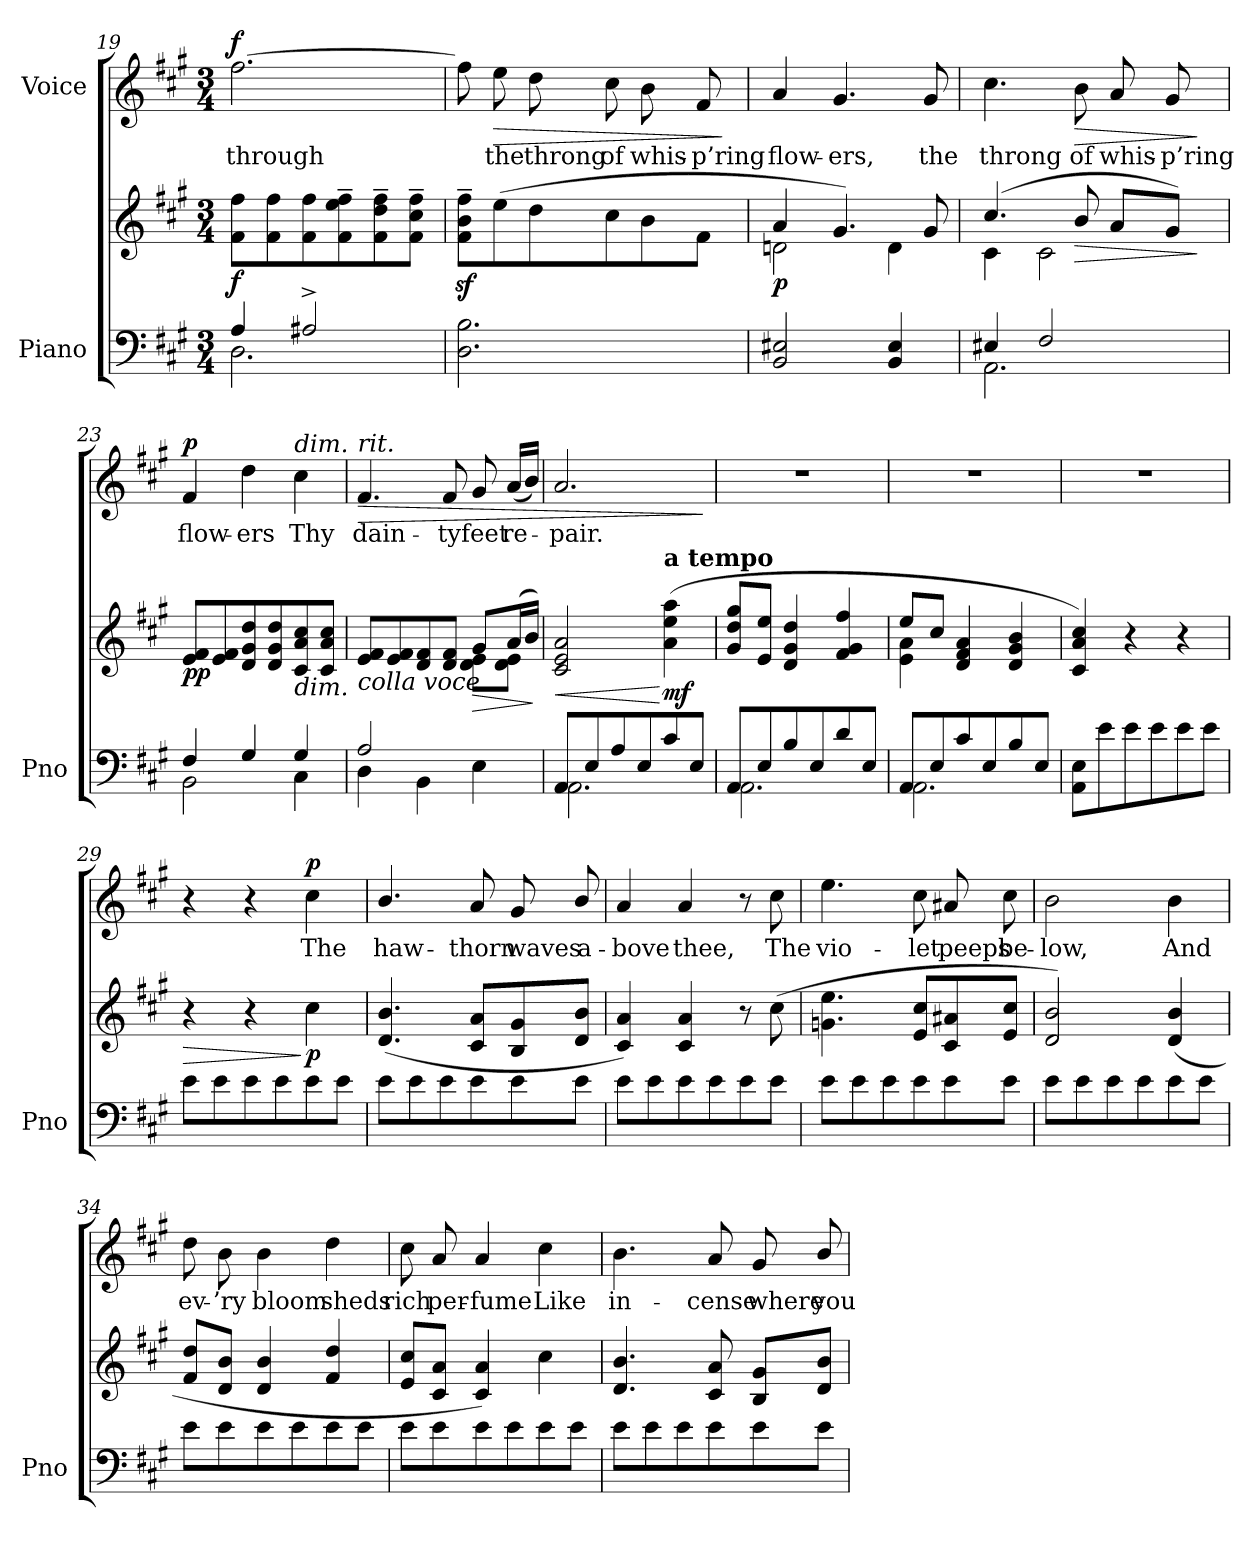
**kern	**kern	**dynam	**kern	**text	**dynam
*part2	*part2	*part2	*part1	*part1	*part1
*staff3	*staff2	*staff2/3	*staff1	*staff1	*staff1
*I"Piano	*	*	*I"Voice	*	*
*I'Pno	*	*	*	*	*
!!LO:PB:g=z
*clefF4	*clefG2	*	*clefG2	*	*
*k[f#c#g#]	*k[f#c#g#]	*	*k[f#c#g#]	*	*
*M3/4	*M3/4	*	*M3/4	*	*
=19	=19	=19	=19	=19	=19
*^	*	*	*	*	*
!	!	!	!LO:DY:b	!	!LO:LY:b	!LO:DY:a
4A/	2.D\	8f#\ 8ff#\L	f	[2.ff#\	through	f
.	.	8f#\ 8ff#\	.	.	.	.
2A#X^/	.	8f#\ 8ff#\	.	.	.	.
.	.	8f#\~ 8ee\~ 8ff#\~	.	.	.	.
.	.	8f#\~ 8dd\~ 8ff#\~	.	.	.	.
.	.	8f#\~ 8cc#\~ 8ff#\~J	.	.	.	.
*v	*v	*	*	*	*	*
=20	=20	=20	=20	=20	=20
!	!	!LO:DY:b	!	!	!
2.D\ 2.B\	8f#\z<~ 8b\z<~ 8ff#\z<~L	other-dynamics	8ff#\]	.	.
!	!	!	!	!LO:LY:b	!LO:HP:b
.	(8ee\	.	8ee\	the	>
!	!	!	!	!LO:LY:b	!
.	8dd\	.	8dd\	throng	.
!	!	!	!	!LO:LY:b	!
.	8cc#\	.	8cc#\	of	.
!	!	!	!	!LO:LY:b	!
.	8b\	.	8b\	whis-	.
!	!	!	!	!LO:LY:b	!
.	8f#\J	.	8f#/	-p’ring	.
.	.	.	.	.	]
!!LO:LB:g=z
=21	=21	=21	=21	=21	=21
*	*^	*	*	*	*
!	!	!	!LO:DY:b	!	!LO:LY:b	!
2BB/ 2E#X/	4a/	2dn\	p	4a/	flow-	.
!	!	!	!	!	!LO:LY:b	!
.	4.g#/)	.	.	4.g#/	-ers,	.
4BB/ 4E#/	.	4d\	.	.	.	.
!	!	!	!	!	!LO:LY:b	!
.	8g#/	.	.	8g#/	the	.
=22	=22	=22	=22	=22	=22	=22
*^	*	*	*	*	*	*
!	!	!	!	!	!	!LO:LY:b	!
4E#X/	2.AA\	(4.cc#/	4c#\	.	4.cc#\	throng	.
2F#/	.	.	2c#\	.	.	.	.
!	!	!	!	!LO:HP:b	!	!LO:LY:b	!LO:HP:b
.	.	8b/	.	>	8b\	of	>
!	!	!	!	!	!	!LO:LY:b	!
.	.	8a/L	.	.	8a/	whis-	.
!	!	!	!	!	!	!LO:LY:b	!
.	.	8g#/J)	.	.	8g#/	-p’ring	.
*v	*v	*	*	*	*	*	*
*	*v	*v	*	*	*	*
.	.	]	.	.	]
=23	=23	=23	=23	=23	=23
*^	*	*	*	*	*
!	!	!	!LO:DY:b	!	!LO:LY:b	!LO:DY:a
4F#/	2BB\	8e/ 8f#/L	pp	4f#/	flow-	p
.	.	8e/ 8f#/	.	.	.	.
!	!	!	!	!	!LO:LY:b	!
4G#/	.	8d/ 8g#/ 8dd/	.	4dd\	-ers	.
.	.	8d/ 8g#/ 8dd/	.	.	.	.
!	!	!	!	!LO:TX:a:i:t=dim.	!	!
!	!	!LO:TX:b:i:t=dim.	!	!	!	!
!	!	!	!	!	!LO:LY:b	!
4G#/	4C#\	8c#/ 8a/ 8cc#/	.	4cc#\	Thy	.
.	.	8c#/ 8a/ 8cc#/J	.	.	.	.
!!LO:LB:g=z
=24	=24	=24	=24	=24	=24	=24
*	*	*^	*	*	*	*
!	!	!	!	!	!LO:TX:a:i:t=rit.	!	!
!	!	!LO:TX:b:i:t=colla voce	!	!	!	!	!
!	!	!	!	!	!	!LO:LY:b	!LO:HP:b
2A/	4D\	8e/ 8f#/L	2ryy	.	4.f#/	dain-	>
.	.	8e/ 8f#/	.	.	.	.	.
.	4BB\	8d/ 8f#/	.	.	.	.	.
!	!	!	!	!	!	!LO:LY:b	!
.	.	8d/ 8f#/J	.	.	8f#/	-ty	.
!	!	!	!	!LO:HP:b	!	!LO:LY:b	!
4E\	4ryy	8g#/L	8d\ 8e\L	>	8g#/	feet	.
!	!	!	!	!	!	!LO:LY:b	!
.	.	(16a/L	8d\ 8e\J	.	(16a/LL	re-	.
.	.	16b/JJ)	.	.	16b/JJ)	.	.
*v	*v	*	*	*	*	*	*
*	*v	*v	*	*	*	*
.	.	]	.	.	.
=25	=25	=25	=25	=25	=25
*^	*	*	*	*	*
!	!	!	!LO:HP:b	!	!LO:LY:b	!
8AA/L	2.AA\	2c#/ 2e/ 2a/	<	2.a/	-pair.	.
8E/	.	.	.	.	.	.
8A/	.	.	.	.	.	.
8E/	.	.	.	.	.	.
!	!	!LO:TX:a:B:t=a tempo	!	!	!	!
!	!	!	!LO:DY:n=1:b	!	!	!
8c#/	.	(4a\ 4ee\ 4aa\	[ mf	.	.	.
8E/J	.	.	.	.	.	.
*v	*v	*	*	*	*	*
.	.	.	.	.	]
=26	=26	=26	=26	=26	=26
*^	*	*	*	*	*
8AA/L	2.AA\	8g#/ 8dd/ 8gg#/L	.	2.r	.	.
8E/	.	8e/ 8ee/J	.	.	.	.
8B/	.	4d/ 4g#/ 4dd/	.	.	.	.
8E/	.	.	.	.	.	.
8d/	.	4f#/ 4g#/ 4ff#/	.	.	.	.
8E/J	.	.	.	.	.	.
!!LO:LB:g=z
=27	=27	=27	=27	=27	=27	=27
*	*	*^	*	*	*	*
8AA/L	2.AA\	8ee/L	4e\ 4a\	.	2.r	.	.
8E/	.	8cc#/J	.	.	.	.	.
8c#/	.	4d/ 4f#/ 4a/	2ryy	.	.	.	.
8E/	.	.	.	.	.	.	.
8B/	.	4d/ 4g#/ 4b/	.	.	.	.	.
8E/J	.	.	.	.	.	.	.
*v	*v	*	*	*	*	*	*
*	*v	*v	*	*	*	*
=28	=28	=28	=28	=28	=28
8AA\ 8E\L	4c#/ 4a/ 4cc#/)	.	2.r	.	.
8e\	.	.	.	.	.
8e\	4r	.	.	.	.
8e\	.	.	.	.	.
8e\	4r	.	.	.	.
8e\J	.	.	.	.	.
=29	=29	=29	=29	=29	=29
!	!	!LO:HP:b	!	!	!
8e\L	4r	>	4r	.	.
8e\	.	.	.	.	.
8e\	4r	.	4r	.	.
8e\	.	.	.	.	.
!	!	!LO:DY:n=1:b	!	!LO:LY:b	!LO:DY:a
8e\	4cc#\	] p	4cc#\	The	p
8e\J	.	.	.	.	.
!!LO:PB:g=z
=30	=30	=30	=30	=30	=30
!	!	!	!	!LO:LY:b	!
8e\L	(>4.d/ 4.b/	.	4.b/	haw-	.
8e\	.	.	.	.	.
8e\	.	.	.	.	.
!	!	!	!	!LO:LY:b	!
8e\	8c#/ 8a/L	.	8a/	-thorn	.
!	!	!	!	!LO:LY:b	!
8e\	8B/ 8g#/	.	8g#/	waves	.
!	!	!	!	!LO:LY:b	!
8e\J	8d/ 8b/J	.	8b/	a-	.
=31	=31	=31	=31	=31	=31
!	!	!	!	!LO:LY:b	!
8e\L	4c#/ 4a/)	.	4a/	-bove	.
8e\	.	.	.	.	.
!	!	!	!	!LO:LY:b	!
8e\	4c#/ 4a/	.	4a/	thee,	.
8e\	.	.	.	.	.
8e\	8r	.	8r	.	.
!	!	!	!	!LO:LY:b	!
8e\J	(8cc#\	.	8cc#\	The	.
!!LO:LB:g=z
=32	=32	=32	=32	=32	=32
!	!	!	!	!LO:LY:b	!
8e\L	4.gn\ 4.ee\	.	4.ee\	vio-	.
8e\	.	.	.	.	.
8e\	.	.	.	.	.
!	!	!	!	!LO:LY:b	!
8e\	8e/ 8cc#/L	.	8cc#\	-let	.
!	!	!	!	!LO:LY:b	!
8e\	8c#/ 8a#X/	.	8a#X/	peeps	.
!	!	!	!	!LO:LY:b	!
8e\J	8e/ 8cc#/J	.	8cc#\	be-	.
=33	=33	=33	=33	=33	=33
!	!	!	!	!LO:LY:b	!
8e\L	2d/ 2b/)	.	2b\	-low,	.
8e\	.	.	.	.	.
8e\	.	.	.	.	.
8e\	.	.	.	.	.
!	!	!	!	!LO:LY:b	!
8e\	(4d/ 4b/	.	4b\	And	.
8e\J	.	.	.	.	.
=34	=34	=34	=34	=34	=34
!	!	!	!	!LO:LY:b	!
8e\L	8f#/ 8dd/L	.	8dd\	ev-	.
!	!	!	!	!LO:LY:b	!
8e\	8d/ 8b/J	.	8b\	-’ry	.
!	!	!	!	!LO:LY:b	!
8e\	4d/ 4b/	.	4b\	bloom	.
8e\	.	.	.	.	.
!	!	!	!	!LO:LY:b	!
8e\	4f#/ 4dd/	.	4dd\	sheds	.
8e\J	.	.	.	.	.
!!LO:LB:g=z
=35	=35	=35	=35	=35	=35
!	!	!	!	!LO:LY:b	!
8e\L	8e/ 8cc#/L	.	8cc#\	rich	.
!	!	!	!	!LO:LY:b	!
8e\	8c#/ 8a/J	.	8a/	per-	.
!	!	!	!	!LO:LY:b	!
8e\	4c#/ 4a/)	.	4a/	-fume	.
8e\	.	.	.	.	.
!	!	!	!	!LO:LY:b	!
8e\	4cc#\	.	4cc#\	Like	.
8e\J	.	.	.	.	.
=36	=36	=36	=36	=36	=36
!	!	!	!	!LO:LY:b	!
8e\L	4.d/ 4.b/	.	4.b\	in-	.
8e\	.	.	.	.	.
8e\	.	.	.	.	.
!	!	!	!	!LO:LY:b	!
8e\	8c#/ 8a/	.	8a/	-cense	.
!	!	!	!	!LO:LY:b	!
8e\	8B/ 8g#/L	.	8g#/	where	.
!	!	!	!	!LO:LY:b	!
8e\J	8d/ 8b/J	.	8b/	you	.
=	=	=	=	=	=
*-	*-	*-	*-	*-	*-
